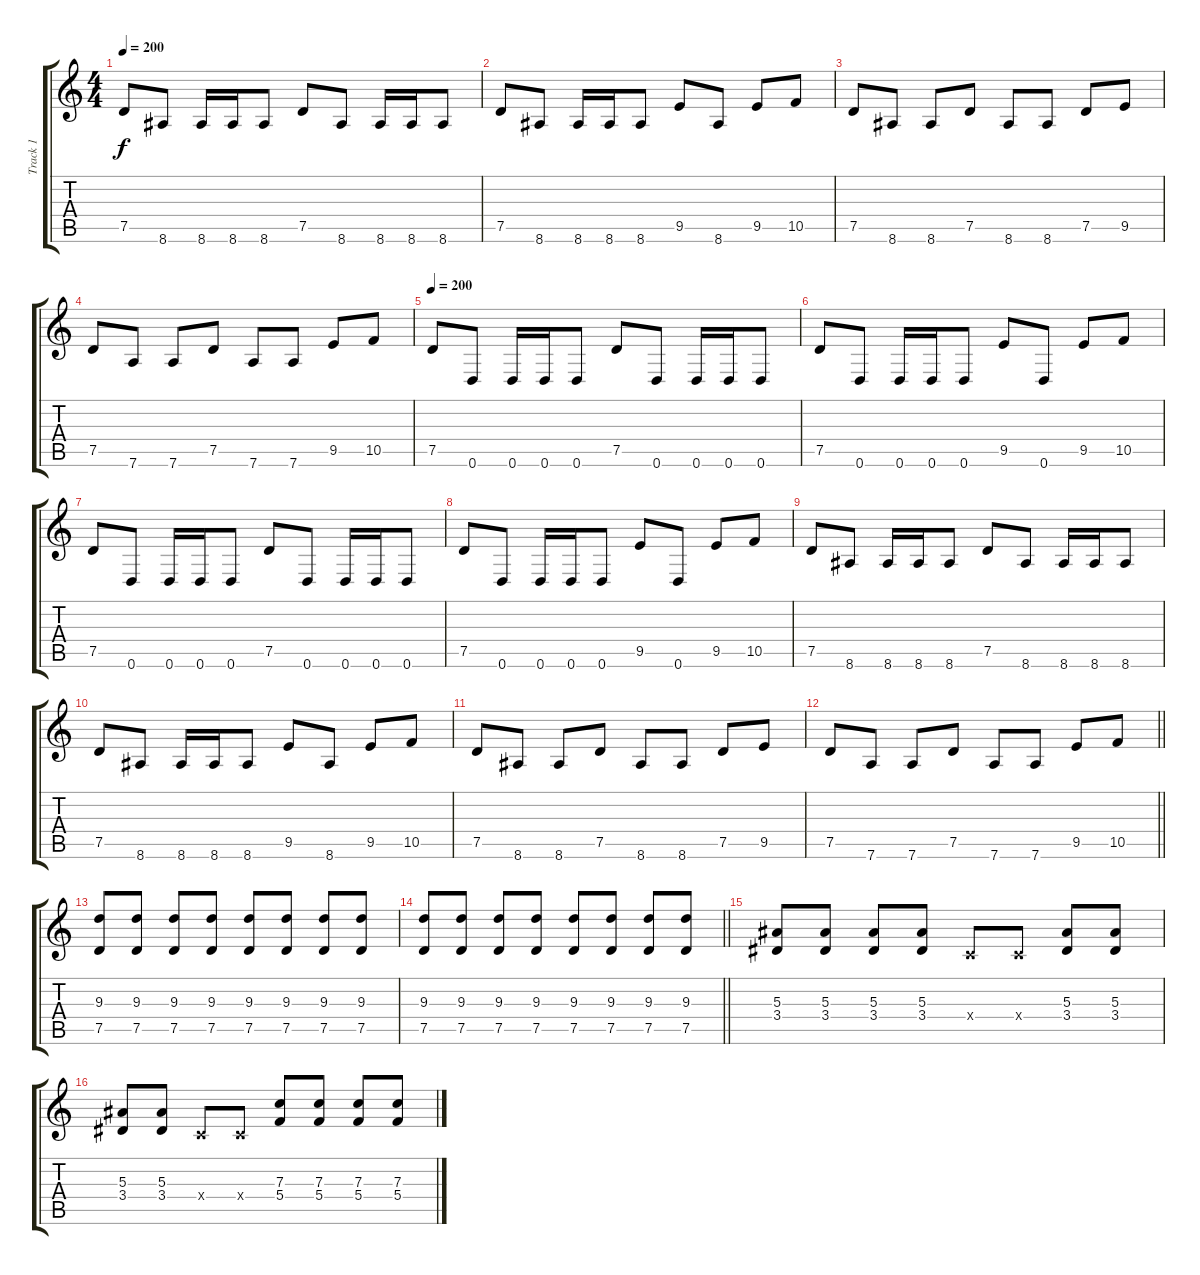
\track ("Track 1" "Track 1") {instrument distortionguitar}
\staff {score tabs}
\tuning (D4 A3 F3 C3 G2 D2) {hide}
\ts (4 4)
\tempo 200
\clef g2
\ks c
7.5.8{dy f} 8.6.8 8.6.16 8.6.16 8.6.8 7.5.8 8.6.8 8.6.16 8.6.16 8.6.8 |
7.5.8 8.6.8 8.6.16 8.6.16 8.6.8 9.5.8 8.6.8 9.5.8 10.5.8 |
7.5.8 8.6.8 8.6.8 7.5.8 8.6.8 8.6.8 7.5.8 9.5.8 |
7.5.8 7.6.8 7.6.8 7.5.8 7.6.8 7.6.8 9.5.8 10.5.8 |
\tempo 200
7.5.8 0.6.8 0.6.16 0.6.16 0.6.8 7.5.8 0.6.8 0.6.16 0.6.16 0.6.8 |
7.5.8 0.6.8 0.6.16 0.6.16 0.6.8 9.5.8 0.6.8 9.5.8 10.5.8 |
7.5.8 0.6.8 0.6.16 0.6.16 0.6.8 7.5.8 0.6.8 0.6.16 0.6.16 0.6.8 |
7.5.8 0.6.8 0.6.16 0.6.16 0.6.8 9.5.8 0.6.8 9.5.8 10.5.8 |
7.5.8 8.6.8 8.6.16 8.6.16 8.6.8 7.5.8 8.6.8 8.6.16 8.6.16 8.6.8 |
7.5.8 8.6.8 8.6.16 8.6.16 8.6.8 9.5.8 8.6.8 9.5.8 10.5.8 |
7.5.8 8.6.8 8.6.8 7.5.8 8.6.8 8.6.8 7.5.8 9.5.8 |
\barLineRight lightlight
7.5.8 7.6.8 7.6.8 7.5.8 7.6.8 7.6.8 9.5.8 10.5.8 |
\section ("" "")
(9.3 7.5).8 (9.3 7.5).8 (9.3 7.5).8 (9.3 7.5).8 (9.3 7.5).8 (9.3 7.5).8 (9.3 7.5).8 (9.3 7.5).8 |
\barLineRight lightlight
(9.3 7.5).8 (9.3 7.5).8 (9.3 7.5).8 (9.3 7.5).8 (9.3 7.5).8 (9.3 7.5).8 (9.3 7.5).8 (9.3 7.5).8 |
\section ("" "")
(5.3 3.4).8 (5.3 3.4).8 (5.3 3.4).8 (5.3 3.4).8 0.4{x}.8 0.4{x}.8 (5.3 3.4).8 (5.3 3.4).8 |
(5.3 3.4).8 (5.3 3.4).8 0.4{x}.8 0.4{x}.8 (7.3 5.4).8 (7.3 5.4).8 (7.3 5.4).8 (7.3 5.4).8
